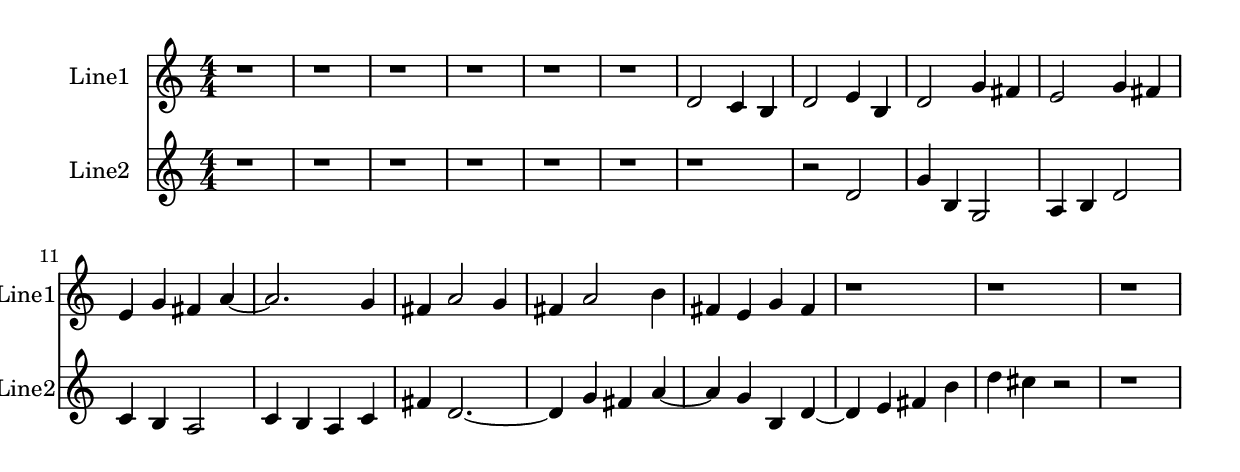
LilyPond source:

% 2016-09-03 12:16

\version "2.18.2"
\language "english"

\header {}

\layout {}

\paper {}

\score {
    \new Score <<
        \context Staff = "line1" {
            \set Staff.instrumentName = \markup { Line1 }
            \set Staff.shortInstrumentName = \markup { Line1 }
            {
                \numericTimeSignature
                \time 4/4
                \bar "||"
                \accidentalStyle modern-cautionary
                r1
                r1
                r1
                r1
                r1
                r1
                d'2
                c'4
                b4
                d'2
                e'4
                b4
                d'2
                g'4
                fs'4
                e'2
                g'4
                fs'4
                e'4
                g'4
                fs'4
                a'4 ~
                a'2.
                g'4
                fs'4
                a'2
                g'4
                fs'4
                a'2
                b'4
                fs'4
                e'4
                g'4
                fs'4
                r1
                r1
                r1
            }
        }
        \context Staff = "line2" {
            \set Staff.instrumentName = \markup { Line2 }
            \set Staff.shortInstrumentName = \markup { Line2 }
            {
                \numericTimeSignature
                \time 4/4
                \bar "||"
                \accidentalStyle modern-cautionary
                r1
                r1
                r1
                r1
                r1
                r1
                r1
                r2
                d'2
                g'4
                b4
                g2
                a4
                b4
                d'2
                c'4
                b4
                a2
                c'4
                b4
                a4
                c'4
                fs'4
                d'2. ~
                d'4
                g'4
                fs'4
                a'4 ~
                a'4
                g'4
                b4
                d'4 ~
                d'4
                e'4
                fs'4
                b'4
                d''4
                cs''4
                r2
                r1
            }
        }
    >>
}